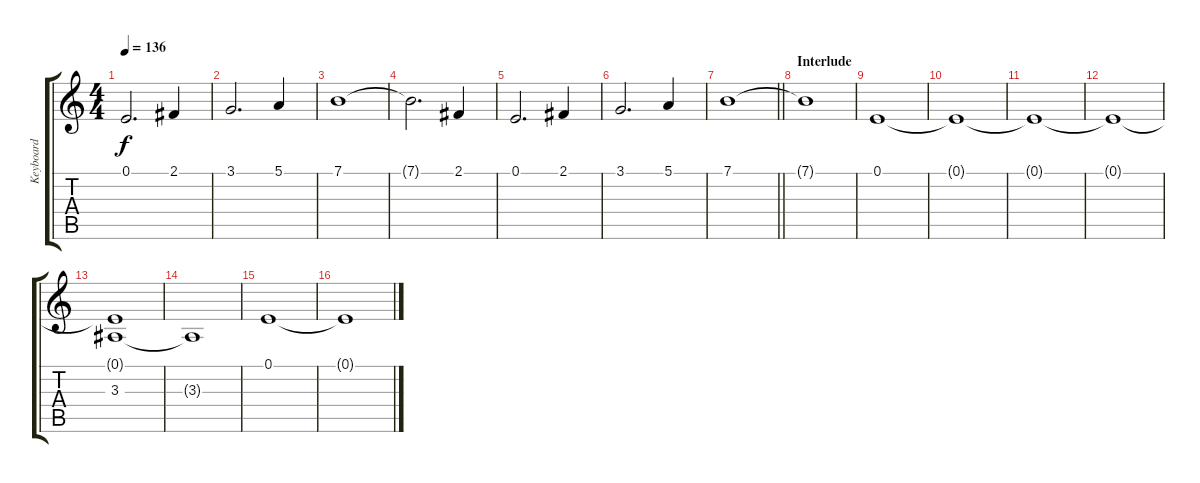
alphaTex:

\track ("Keyboard" "Keyboard") {instrument stringensemble1}
\staff {score tabs}
\tuning (E4 B3 G3 D3 A2 E2) {hide}
\ts (4 4)
\tempo 136
\clef g2
\ks c
0.1.2{d dy f} 2.1.4 |
3.1.2{d} 5.1.4 |
7.1.1 |
7.1{t}.2{d} 2.1.4 |
0.1.2{d} 2.1.4 |
3.1.2{d} 5.1.4 |
\barLineRight lightlight
7.1.1 |
\section ("" "Interlude")
7.1{t}.1 |
0.1.1 |
0.1{t}.1 |
0.1{t}.1 |
0.1{t}.1 |
(0.1{t} 3.3).1 |
3.3{t}.1 |
0.1.1 |
0.1{t}.1
